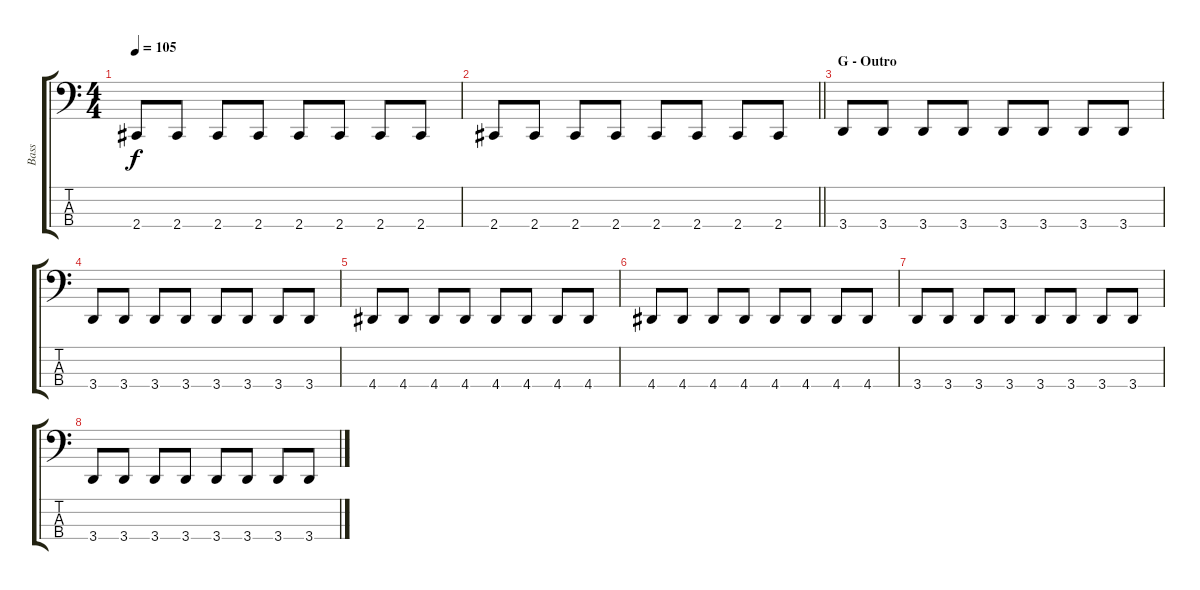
\track ("Bass" "Bass") {instrument electricbassfinger}
\staff {score tabs}
\tuning (Gb2 B1 Gb1 B0) {hide}
\ts (4 4)
\tempo 105
\clef f4
\ks c
2.4.8{dy f} 2.4.8 2.4.8 2.4.8 2.4.8 2.4.8 2.4.8 2.4.8 |
\barLineRight lightlight
2.4.8 2.4.8 2.4.8 2.4.8 2.4.8 2.4.8 2.4.8 2.4.8 |
\section ("" "G - Outro")
3.4.8 3.4.8 3.4.8 3.4.8 3.4.8 3.4.8 3.4.8 3.4.8 |
3.4.8 3.4.8 3.4.8 3.4.8 3.4.8 3.4.8 3.4.8 3.4.8 |
4.4.8 4.4.8 4.4.8 4.4.8 4.4.8 4.4.8 4.4.8 4.4.8 |
4.4.8 4.4.8 4.4.8 4.4.8 4.4.8 4.4.8 4.4.8 4.4.8 |
3.4.8 3.4.8 3.4.8 3.4.8 3.4.8 3.4.8 3.4.8 3.4.8 |
3.4.8 3.4.8 3.4.8 3.4.8 3.4.8 3.4.8 3.4.8 3.4.8
